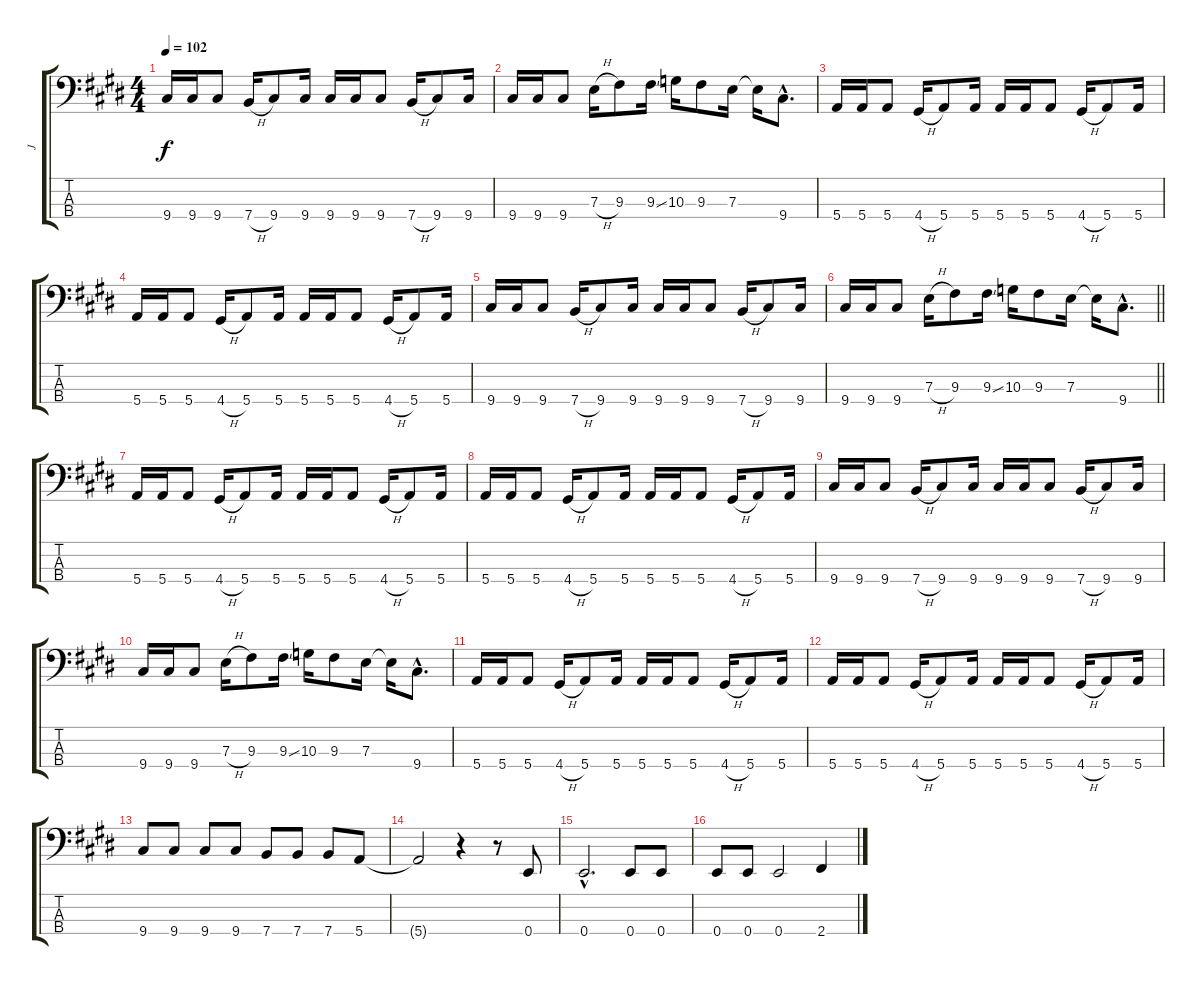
\track ("J" "J") {instrument electricbasspick}
\staff {score tabs}
\tuning (G2 D2 A1 E1) {hide}
\ts (4 4)
\tempo 102
\clef f4
\ks e
9.4.16{dy f} 9.4.16 9.4.8 7.4{h}.16 9.4.8 9.4.16 9.4.16 9.4.16 9.4.8 7.4{h}.16 9.4.8 9.4.16 |
9.4.16 9.4.16 9.4.8 7.3{h}.16 9.3.8 9.3{ss}.16 10.3.16 9.3.8 7.3.16 7.3{t}.16 9.4{hac}.8{d} |
5.4.16 5.4.16 5.4.8 4.4{h}.16 5.4.8 5.4.16 5.4.16 5.4.16 5.4.8 4.4{h}.16 5.4.8 5.4.16 |
5.4.16 5.4.16 5.4.8 4.4{h}.16 5.4.8 5.4.16 5.4.16 5.4.16 5.4.8 4.4{h}.16 5.4.8 5.4.16 |
9.4.16 9.4.16 9.4.8 7.4{h}.16 9.4.8 9.4.16 9.4.16 9.4.16 9.4.8 7.4{h}.16 9.4.8 9.4.16 |
\barLineRight lightlight
9.4.16 9.4.16 9.4.8 7.3{h}.16 9.3.8 9.3{ss}.16 10.3.16 9.3.8 7.3.16 7.3{t}.16 9.4{hac}.8{d} |
5.4.16 5.4.16 5.4.8 4.4{h}.16 5.4.8 5.4.16 5.4.16 5.4.16 5.4.8 4.4{h}.16 5.4.8 5.4.16 |
5.4.16 5.4.16 5.4.8 4.4{h}.16 5.4.8 5.4.16 5.4.16 5.4.16 5.4.8 4.4{h}.16 5.4.8 5.4.16 |
9.4.16 9.4.16 9.4.8 7.4{h}.16 9.4.8 9.4.16 9.4.16 9.4.16 9.4.8 7.4{h}.16 9.4.8 9.4.16 |
9.4.16 9.4.16 9.4.8 7.3{h}.16 9.3.8 9.3{ss}.16 10.3.16 9.3.8 7.3.16 7.3{t}.16 9.4{hac}.8{d} |
5.4.16 5.4.16 5.4.8 4.4{h}.16 5.4.8 5.4.16 5.4.16 5.4.16 5.4.8 4.4{h}.16 5.4.8 5.4.16 |
5.4.16 5.4.16 5.4.8 4.4{h}.16 5.4.8 5.4.16 5.4.16 5.4.16 5.4.8 4.4{h}.16 5.4.8 5.4.16 |
9.4.8 9.4.8 9.4.8 9.4.8 7.4.8 7.4.8 7.4.8 5.4.8 |
5.4{t}.2 r.4 r.8 0.4.8 |
0.4{hac}.2{d} 0.4.8 0.4.8 |
0.4.8 0.4.8 0.4.2 2.4{sl}.4
